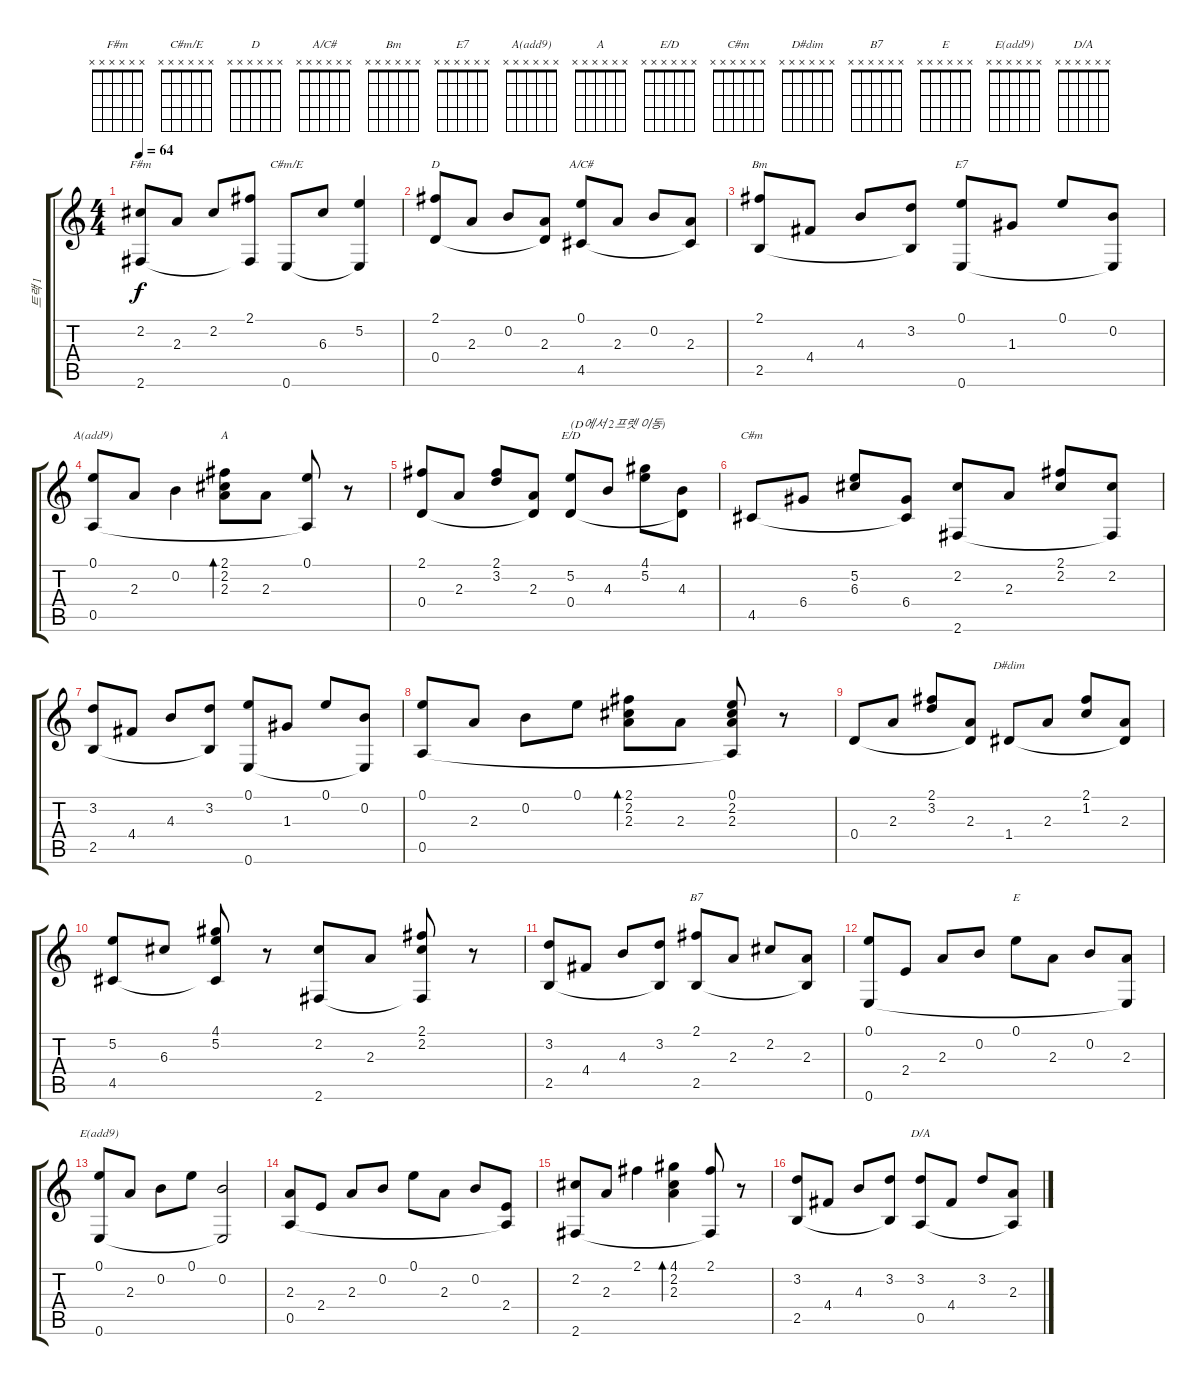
\track ("트랙 1" "트랙 1") {instrument acousticguitarsteel}
\staff {score tabs}
\tuning (E4 B3 G3 D3 A2 E2) {hide}
\chord ("F#m" x x x x x x)
\chord ("C#m/E" x x x x x x)
\chord ("D" x x x x x x)
\chord ("A/C#" x x x x x x)
\chord ("Bm" x x x x x x)
\chord ("E7" x x x x x x)
\chord ("A(add9)" x x x x x x)
\chord ("A" x x x x x x)
\chord ("E/D" x x x x x x)
\chord ("C#m" x x x x x x)
\chord ("D#dim" x x x x x x)
\chord ("B7" x x x x x x)
\chord ("E" x x x x x x)
\chord ("E(add9)" x x x x x x)
\chord ("D/A" x x x x x x)
\ts (4 4)
\tempo 64
\clef g2
\ks c
(2.2 2.6).8{ch "F#m" dy f} 2.3.8 2.2.8 (2.1 2.6{t}).8 0.6.8{ch "C#m/E"} 6.3.8 (5.2 0.6{t}).4 |
(2.1 0.4).8{ch "D"} 2.3.8 0.2.8 (2.3 0.4{t}).8 (0.1 4.5).8{ch "A/C#"} 2.3.8 0.2.8 (2.3 4.5{t}).8 |
(2.1 2.5).8{ch "Bm"} 4.4.8 4.3.8 (3.2 2.5{t}).8 (0.1 0.6).8{ch "E7"} 1.3.8 0.1.8 (0.2 0.6{t}).8 |
(0.1 0.5).8{ch "A(add9)"} 2.3.8 0.2.4 (2.1 2.2 2.3).8{bd 240 ch "A"} 2.3.8 (0.1 0.5{t}).8 r.8 |
(2.1 0.4).8 2.3.8 (2.1 3.2).8 (2.3 0.4{t}).8 (5.2 0.4).8{ch "E/D" txt "(D에서 2프렛 이동)"} 4.3.8 (4.1 5.2).8 (4.3 0.4{t}).8 |
4.5.8{ch "C#m"} 6.4.8 (5.2 6.3).8 (6.4 4.5{t}).8 (2.2 2.6).8 2.3.8 (2.1 2.2).8 (2.2 2.6{t}).8 |
(3.2 2.5).8 4.4.8 4.3.8 (3.2 2.5{t}).8 (0.1 0.6).8 1.3.8 0.1.8 (0.2 0.6{t}).8 |
(0.1 0.5).8 2.3.8 0.2.8 0.1.8 (2.1 2.2 2.3).8{bd 240} 2.3.8 (0.1 2.2 2.3 0.5{t}).8 r.8 |
0.4.8 2.3.8 (2.1 3.2).8 (2.3 0.4{t}).8 1.4.8{ch "D#dim"} 2.3.8 (2.1 1.2).8 (2.3 1.4{t}).8 |
(5.2 4.5).8 6.3.8 (4.1 5.2 4.5{t}).8 r.8 (2.2 2.6).8 2.3.8 (2.1 2.2 2.6{t}).8 r.8 |
(3.2 2.5).8 4.4.8 4.3.8 (3.2 2.5{t}).8 (2.1 2.5).8{ch "B7"} 2.3.8 2.2.8 (2.3 2.5{t}).8 |
(0.1 0.6).8 2.4.8 2.3.8 0.2.8 0.1.8{ch "E"} 2.3.8 0.2.8 (2.3 0.6{t}).8 |
(0.1 0.6).8{ch "E(add9)"} 2.3.8 0.2.8 0.1.8 (0.2 0.6{t}).2 |
(2.3 0.5).8 2.4.8 2.3.8 0.2.8 0.1.8 2.3.8 0.2.8 (2.4 0.5{t}).8 |
(2.2 2.6).8 2.3.8 2.1.4 (4.1 2.2 2.3).4{bd 240} (2.1 2.6{t}).8 r.8 |
(3.2 2.5).8 4.4.8 4.3.8 (3.2 2.5{t}).8 (3.2 0.5).8{ch "D/A"} 4.4.8 3.2.8 (2.3 0.5{t}).8
